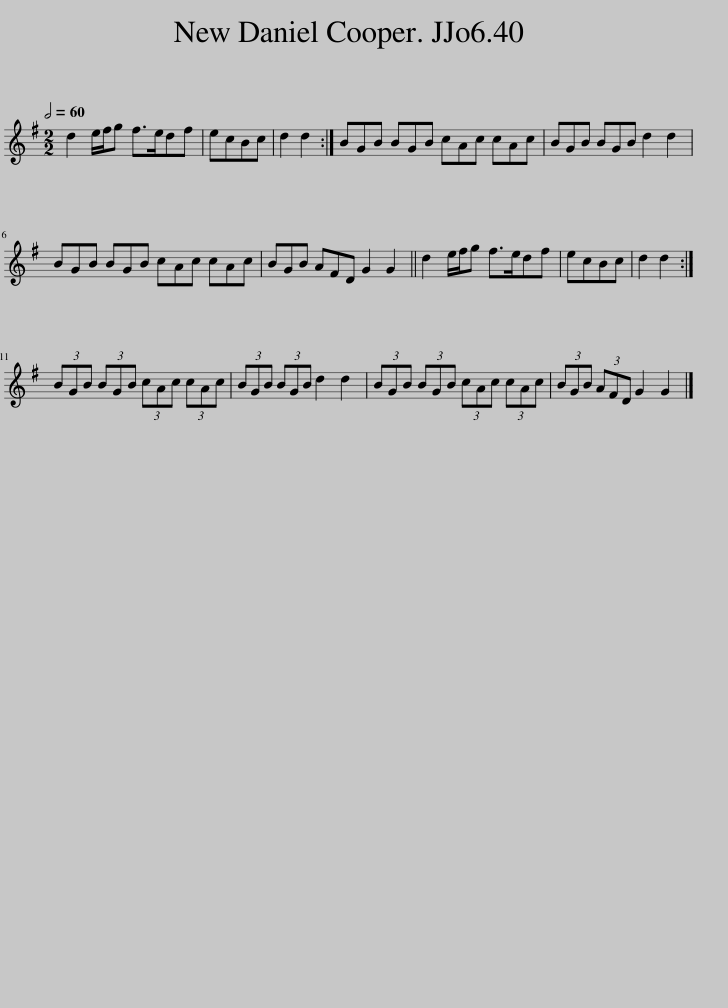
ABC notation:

X:1
L:1/8
Q:1/2=60
M:2/2
I:linebreak $
K:G
V:1 treble
V:1
 d2 e/f/g f>edf | ecBc | d2 d2 :| BGB BGB cAc cAc | BGB BGB d2 d2 |$ %5
 BGB BGB cAc cAc | BGB AFD G2 G2 || d2 e/f/g f>edf | ecBc | d2 d2 :|$ %10
 (3BGB (3BGB (3cAc (3cAc | (3BGB (3BGB d2 d2 | (3BGB (3BGB (3cAc (3cAc | (3BGB (3AFD G2 G2 |] %14
